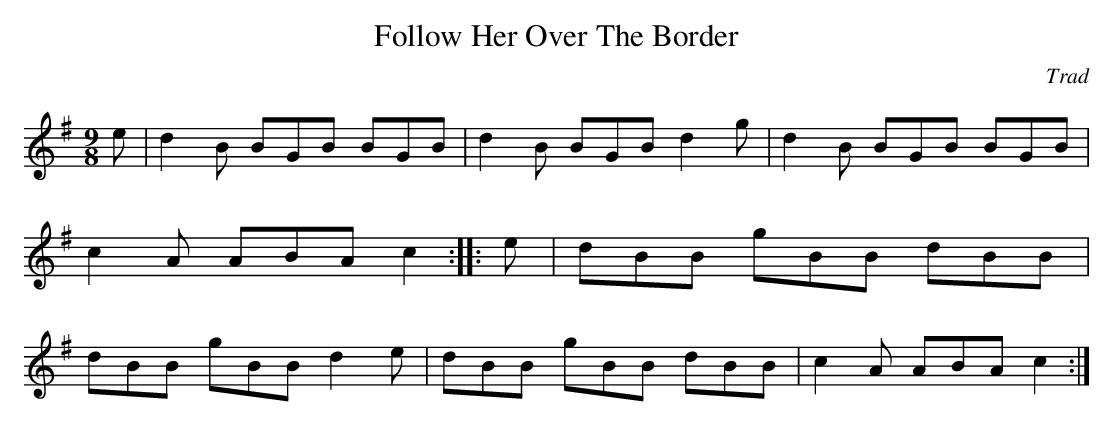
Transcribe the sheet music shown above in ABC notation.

X:1
T:Follow Her Over The Border
C:Trad
M:9/8
K:G
e| d2 B BGB BGB| d2 B BGB d2 g| d2 B BGB BGB |c2 A ABA c2 :: e| dBB gBB dBB|\
dBB gBB d2 e| dBB gBB dBB | c2 A ABA c2:|
